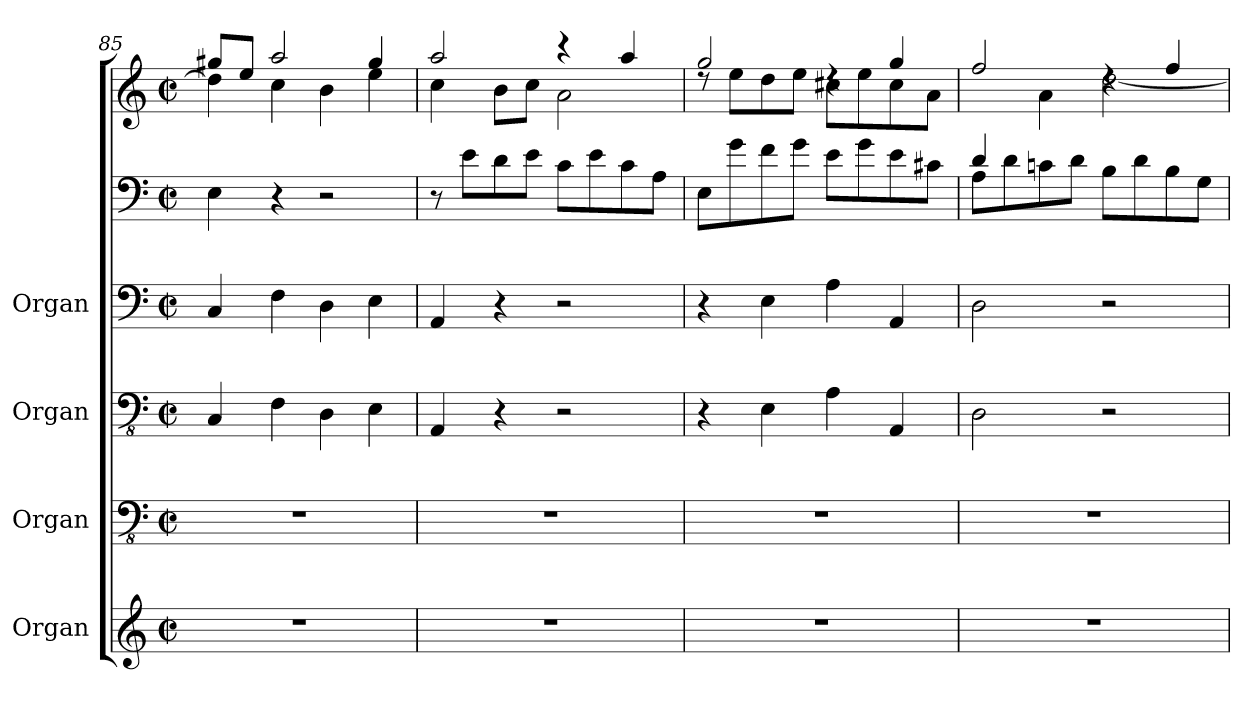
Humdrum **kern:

**kern	**kern	**kern	**kern	**kern	**kern
*part4	*part3	*part2	*part1	*part1	*part1
*staff6	*staff5	*staff4	*staff3	*staff2	*staff1
*I"Organ	*I"Organ	*I"Organ	*I"Organ	*	*
!!LO:PB:g=z
*clefG2	*clefFv4	*clefFv4	*clefF4	*clefF4	*clefG2
*k[]	*k[]	*k[]	*k[]	*k[]	*k[]
*M2/2	*M2/2	*M2/2	*M2/2	*M2/2	*M2/2
*met(c|)	*met(c|)	*met(c|)	*met(c|)	*met(c|)	*met(c|)
=85	=85	=85	=85	=85	=85
*	*	*	*	*	*^
1r	1r	4CC/	4C/	4E\	8gg#X/L	4dd\]
.	.	.	.	.	8ee/J	.
.	.	4FF\	4F\	4r	2aa/	4cc\
.	.	4DD\	4D\	2r	.	4b\
.	.	4EE\	4E\	.	4gg#/	4ee\
=86	=86	=86	=86	=86	=86	=86
1r	1r	4AAA/	4AA/	8r	2aa/	4cc\
.	.	.	.	8e\L	.	.
.	.	4r	4r	8d\	.	8b\L
.	.	.	.	8e\J	.	8cc\J
.	.	2r	2r	8c\L	4r	2a\
.	.	.	.	8e\	.	.
.	.	.	.	8c\	4aa/	.
.	.	.	.	8A\J	.	.
=87	=87	=87	=87	=87	=87	=87
1r	1r	4r	4r	8E\L	2gg/	8rdd
.	.	.	.	8g\	.	8ee\L
.	.	4EE\	4E\	8f\	.	8dd\
.	.	.	.	8g\J	.	8ee\J
.	.	4AA\	4A\	8e\L	4rdd	8cc#X\L
.	.	.	.	8g\	.	8ee\
.	.	4AAA/	4AA/	8e\	4gg/	8cc#\
.	.	.	.	8c#X\J	.	8a\J
=88	=88	=88	=88	=88	=88	=88
*	*	*	*	*^	*	*
1r	1r	2DD\	2D\	4d/	8A\L	2ff/	4ryy
.	.	.	.	.	8d\	.	.
.	.	.	.	2.ryy	8cn\	.	4a\
.	.	.	.	.	8d\J	.	.
.	.	2r	2r	.	8B\L	4rdd	[2dd\
.	.	.	.	.	8d\	.	.
.	.	.	.	.	8B\	4ff/	.
.	.	.	.	.	8G\J	.	.
*	*	*	*	*v	*v	*	*
*	*	*	*	*	*v	*v
=	=	=	=	=	=
*-	*-	*-	*-	*-	*-
